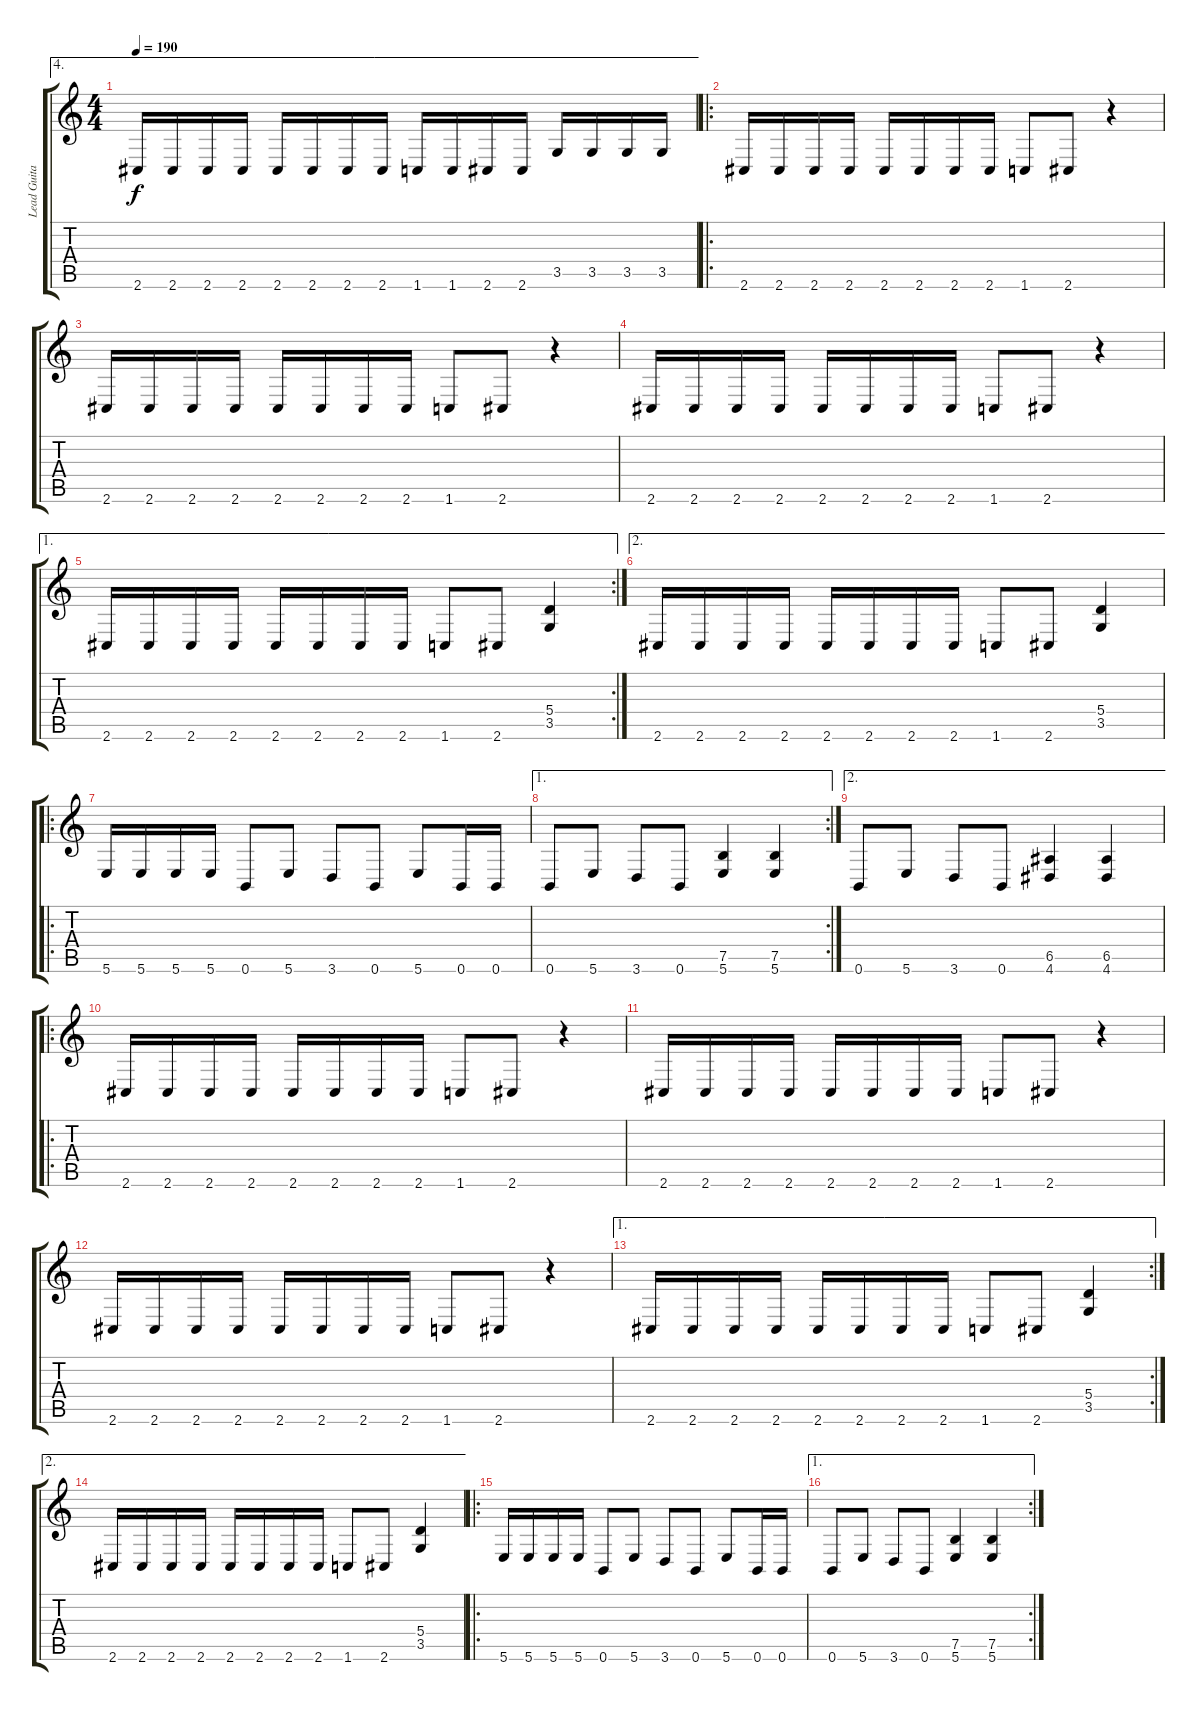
\track ("Lead Guitar" "Lead Guita") {instrument distortionguitar}
\staff {score tabs}
\tuning (B3 Gb3 D3 A2 E2 B1) {hide}
\ae 4
\ts (4 4)
\tempo 190
\clef g2
\ks c
2.6.16{dy f} 2.6.16 2.6.16 2.6.16 2.6.16 2.6.16 2.6.16 2.6.16 1.6.16 1.6.16 2.6.16 2.6.16 3.5.16 3.5.16 3.5.16 3.5.16 |
\ro
2.6.16 2.6.16 2.6.16 2.6.16 2.6.16 2.6.16 2.6.16 2.6.16 1.6.8 2.6.8 r.4 |
2.6.16 2.6.16 2.6.16 2.6.16 2.6.16 2.6.16 2.6.16 2.6.16 1.6.8 2.6.8 r.4 |
2.6.16 2.6.16 2.6.16 2.6.16 2.6.16 2.6.16 2.6.16 2.6.16 1.6.8 2.6.8 r.4 |
\ae 1
\rc 2
2.6.16 2.6.16 2.6.16 2.6.16 2.6.16 2.6.16 2.6.16 2.6.16 1.6.8 2.6.8 (5.4 3.5).4 |
\ae 2
2.6.16 2.6.16 2.6.16 2.6.16 2.6.16 2.6.16 2.6.16 2.6.16 1.6.8 2.6.8 (5.4 3.5).4 |
\ro
5.6.16 5.6.16 5.6.16 5.6.16 0.6.8 5.6.8 3.6.8 0.6.8 5.6.8 0.6.16 0.6.16 |
\ae 1
\rc 2
0.6.8 5.6.8 3.6.8 0.6.8 (7.5 5.6).4 (7.5 5.6).4 |
\ae 2
0.6.8 5.6.8 3.6.8 0.6.8 (6.5 4.6).4 (6.5 4.6).4 |
\ro
2.6.16 2.6.16 2.6.16 2.6.16 2.6.16 2.6.16 2.6.16 2.6.16 1.6.8 2.6.8 r.4 |
2.6.16 2.6.16 2.6.16 2.6.16 2.6.16 2.6.16 2.6.16 2.6.16 1.6.8 2.6.8 r.4 |
2.6.16 2.6.16 2.6.16 2.6.16 2.6.16 2.6.16 2.6.16 2.6.16 1.6.8 2.6.8 r.4 |
\ae 1
\rc 2
2.6.16 2.6.16 2.6.16 2.6.16 2.6.16 2.6.16 2.6.16 2.6.16 1.6.8 2.6.8 (5.4 3.5).4 |
\ae 2
2.6.16 2.6.16 2.6.16 2.6.16 2.6.16 2.6.16 2.6.16 2.6.16 1.6.8 2.6.8 (5.4 3.5).4 |
\ro
5.6.16 5.6.16 5.6.16 5.6.16 0.6.8 5.6.8 3.6.8 0.6.8 5.6.8 0.6.16 0.6.16 |
\ae 1
\rc 2
0.6.8 5.6.8 3.6.8 0.6.8 (7.5 5.6).4 (7.5 5.6).4
